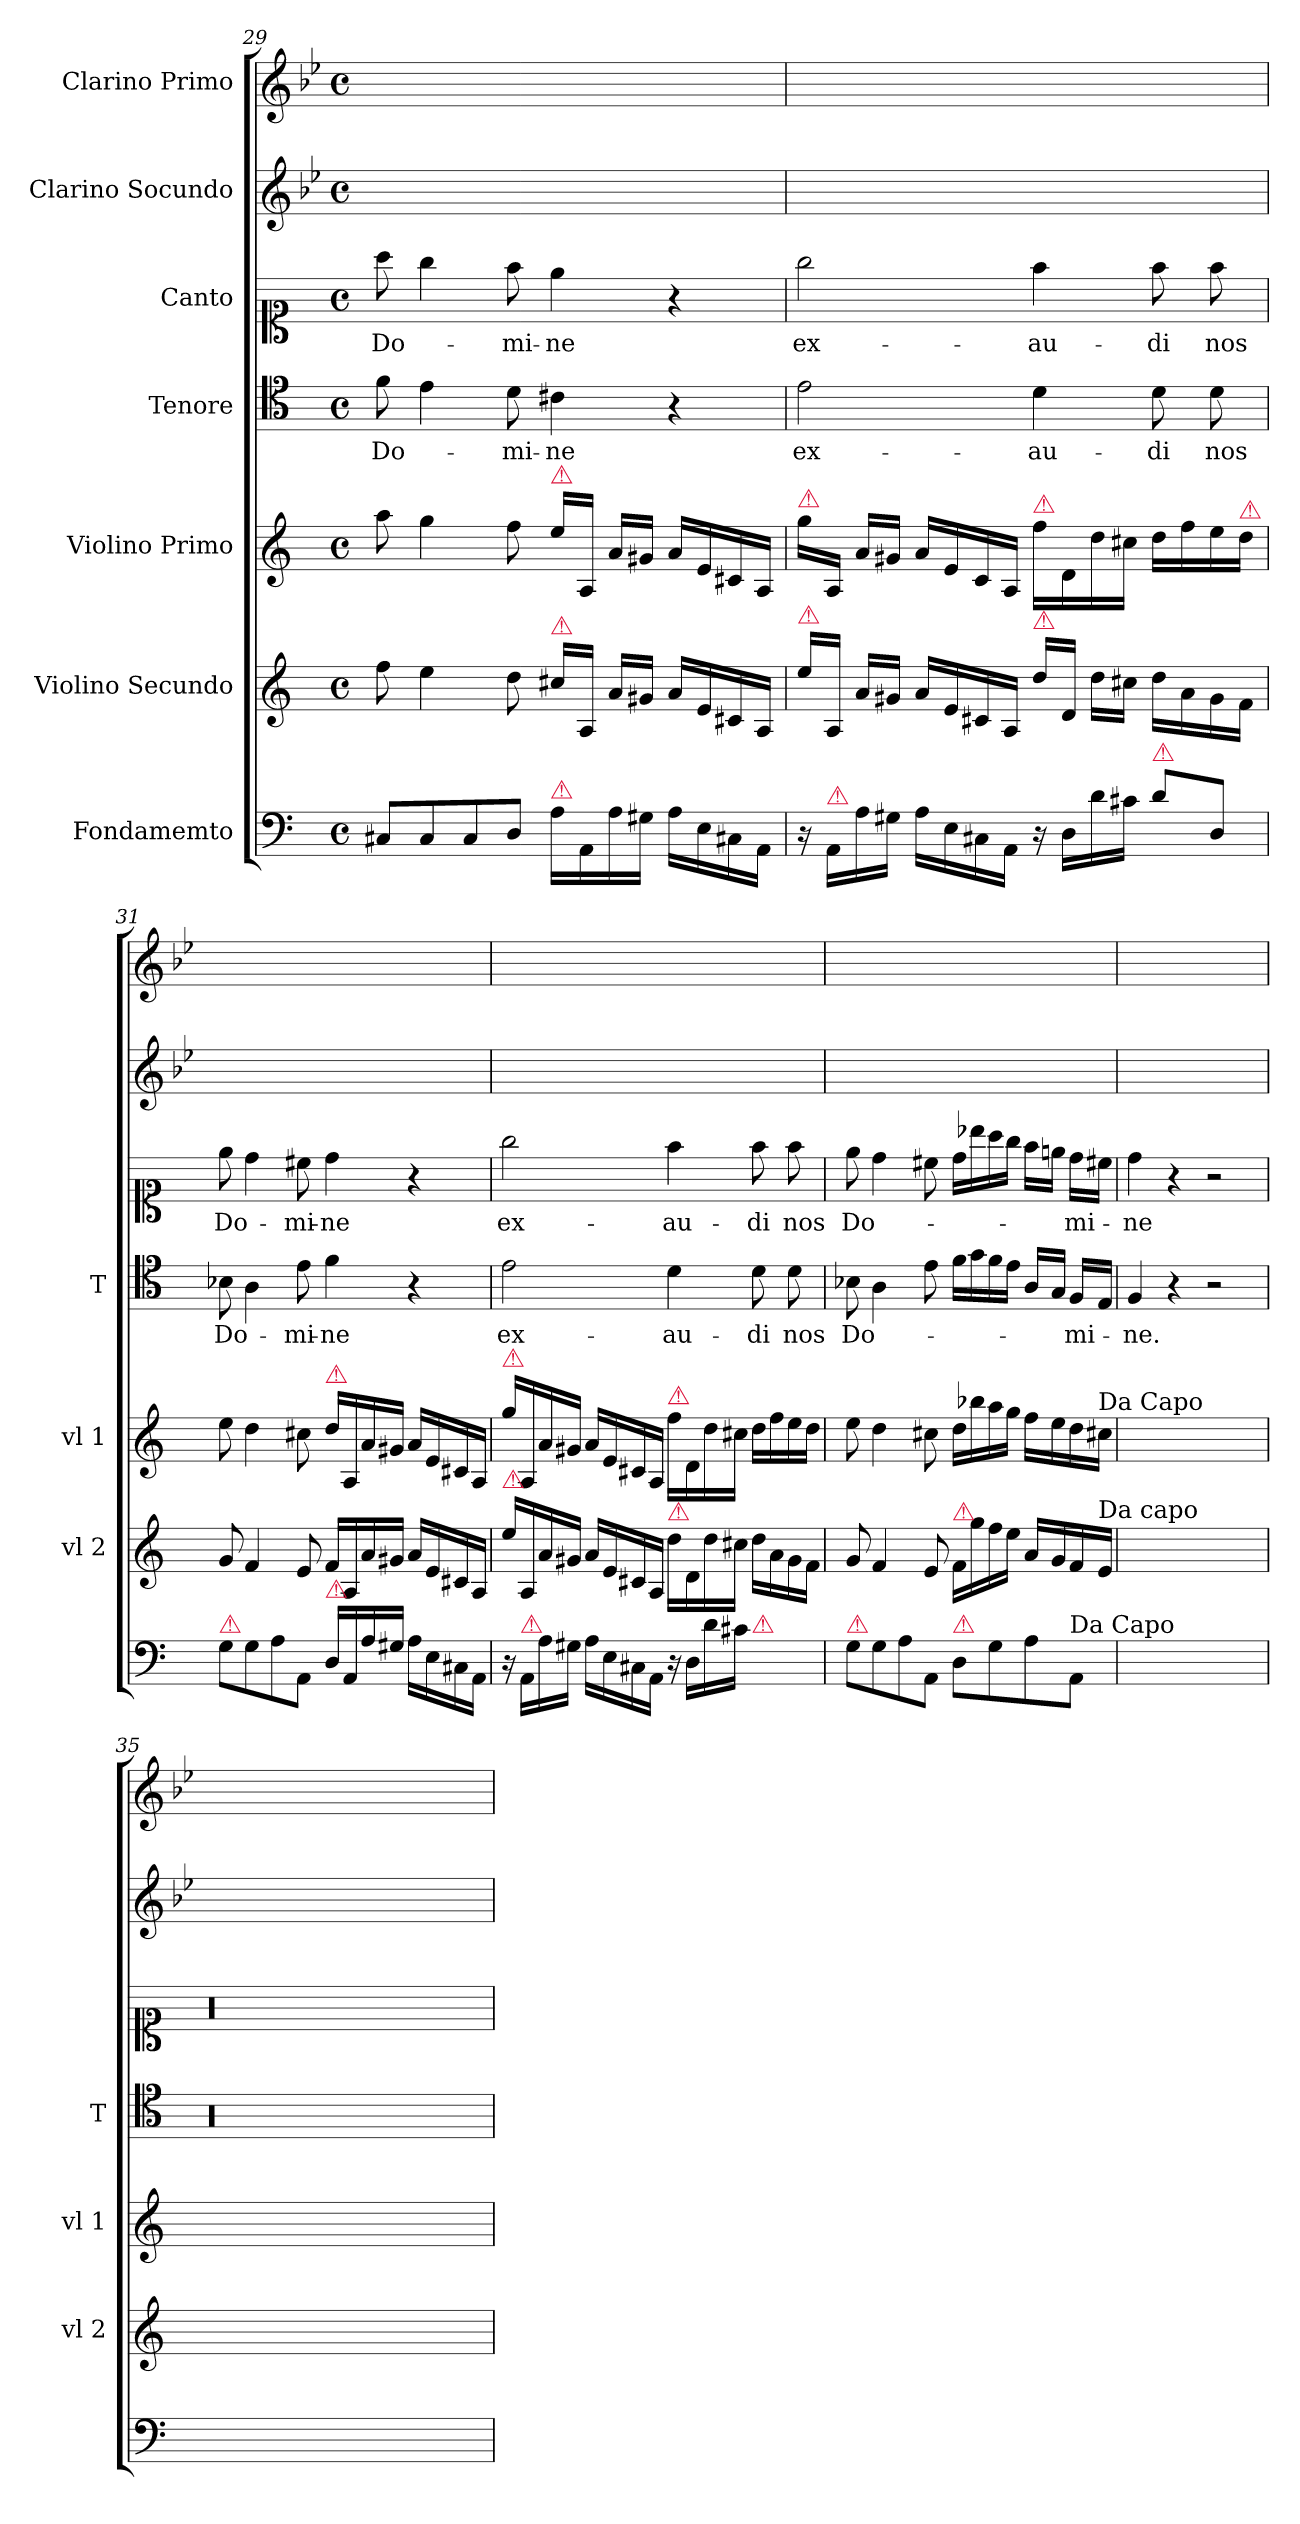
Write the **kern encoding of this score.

**kern	**kern	**kern	**kern	**text	**kern	**text	**kern	**kern
*part7	*part6	*part5	*part4	*part4	*part3	*part3	*part2	*part1
*staff7	*staff6	*staff5	*staff4	*staff4	*staff3	*staff3	*staff2	*staff1
*I"Fondamemto	*I"Violino Secundo	*I"Violino Primo	*I"Tenore	*	*I"Canto	*	*I"Clarino Socundo	*I"Clarino Primo
*	*I'vl 2	*I'vl 1	*I'T	*	*	*	*	*
*clefF4	*clefG2	*clefG2	*clefC4	*	*clefC1	*	*clefG2	*clefG2
*	*	*	*	*	*	*	*ITrd-1c-2	*ITrd-1c-2
*k[]	*k[]	*k[]	*k[]	*	*k[]	*	*k[]	*k[]
*M4/4	*M4/4	*M4/4	*M4/4	*	*M4/4	*	*M4/4	*M4/4
*met(c)	*met(c)	*met(c)	*met(c)	*	*met(c)	*	*met(c)	*met(c)
=29	=29	=29	=29	=29	=29	=29	=29	=29
8C#X/L	8ff\	8aa\	8f\	Do-	8aa\	Do-	1ryy	1ryy
8C#/	4ee\	4gg\	4e\	.	4gg\	.	.	.
8C#/	.	.	.	.	.	.	.	.
8D/J	8dd\	8ff\	8d\	-mi-	8ff\	-mi-	.	.
!	!	!LO:TX:a:color=crimson:t=⚠	!	!	!	!	!	!
!	!LO:TX:a:color=crimson:t=⚠	!	!	!	!	!	!	!
!LO:TX:a:color=crimson:t=⚠	!	!	!	!	!	!	!	!
16A\LL	16cc#X\LL	16ee\LL	4c#X\	-ne	4ee\	-ne	.	.
16AA/	16A/JJ	16A/JJ	.	.	.	.	.	.
16A\	16a/LL	16a/LL	.	.	.	.	.	.
16G#X\JJ	16g#X/JJ	16g#X/JJ	.	.	.	.	.	.
16A\LL	16a/LL	16a/LL	4r	.	4r	.	.	.
16E\	16e/	16e/	.	.	.	.	.	.
16C#X\	16c#X/	16c#X/	.	.	.	.	.	.
16AA\JJ	16A/JJ	16A/JJ	.	.	.	.	.	.
=30	=30	=30	=30	=30	=30	=30	=30	=30
!	!	!LO:TX:a:color=crimson:t=⚠	!	!	!	!	!	!
!	!LO:TX:a:color=crimson:t=⚠	!	!	!	!	!	!	!
16r	16ee\LL	16gg\LL	2e\	ex-	2gg\	ex-	1ryy	1ryy
!LO:TX:a:color=crimson:t=⚠	!	!	!	!	!	!	!	!
16AA/LL	16A/JJ	16A/JJ	.	.	.	.	.	.
16A\	16a/LL	16a/LL	.	.	.	.	.	.
16G#X\JJ	16g#X/JJ	16g#X/JJ	.	.	.	.	.	.
16A\LL	16a/LL	16a/LL	.	.	.	.	.	.
16E\	16e/	16e/	.	.	.	.	.	.
16C#X\	16c#X/	16c/	.	.	.	.	.	.
16AA\JJ	16A/JJ	16A/JJ	.	.	.	.	.	.
!	!	!LO:TX:a:color=crimson:t=⚠	!	!	!	!	!	!
!	!LO:TX:a:color=crimson:t=⚠	!	!	!	!	!	!	!
16r	16dd\LL	16ff\LL	4d\	-au-	4ff\	-au-	.	.
16D\LL	16d/JJ	16d/	.	.	.	.	.	.
16d\	16dd\LL	16dd\	.	.	.	.	.	.
16c#X\JJ	16cc#X\JJ	16cc#X\JJ	.	.	.	.	.	.
!LO:TX:a:color=crimson:t=⚠	!	!	!	!	!	!	!	!
8d\L	16dd\LL	16dd\LL	8d\	-di	8ff\	-di	.	.
.	16a\	16ff\	.	.	.	.	.	.
8D/J	16g#\	16ee\	8d\	nos	8ff\	nos	.	.
!	!	!LO:TX:a:color=crimson:t=⚠	!	!	!	!	!	!
.	16f\JJ	16dd\JJ	.	.	.	.	.	.
=31	=31	=31	=31	=31	=31	=31	=31	=31
!LO:TX:a:color=crimson:t=⚠	!	!	!	!	!	!	!	!
8G\L	8g/	8ee\	8B-X\	Do-	8ee\	Do-	1ryy	1ryy
8G\	4f/	4dd\	4A\	.	4dd\	.	.	.
8A\	.	.	.	.	.	.	.	.
8AA/J	8e/	8cc#X\	8e\	-mi-	8cc#X\	-mi-	.	.
!	!	!LO:TX:a:color=crimson:t=⚠	!	!	!	!	!	!
!LO:TX:a:color=crimson:t=⚠	!	!	!	!	!	!	!	!
16D/LL	16f/LL	16dd\LL	4f\	-ne	4dd\	-ne	.	.
16AA/	16A/	16A/	.	.	.	.	.	.
16A\	16a/	16a/	.	.	.	.	.	.
16G#X\JJ	16g#X/JJ	16g#X/JJ	.	.	.	.	.	.
16A\LL	16a/LL	16a/LL	4r	.	4r	.	.	.
16E\	16e/	16e/	.	.	.	.	.	.
16C#X\	16c#X/	16c#X/	.	.	.	.	.	.
16AA\JJ	16A/JJ	16A/JJ	.	.	.	.	.	.
=32	=32	=32	=32	=32	=32	=32	=32	=32
!	!	!LO:TX:a:color=crimson:t=⚠	!	!	!	!	!	!
!	!LO:TX:a:color=crimson:t=⚠	!	!	!	!	!	!	!
16r	16ee\LL	16gg\LL	2e\	ex-	2gg\	ex-	1ryy	1ryy
!LO:TX:a:color=crimson:t=⚠	!	!	!	!	!	!	!	!
16AA/LL	16A/	16A/	.	.	.	.	.	.
16A\	16a/	16a/	.	.	.	.	.	.
16G#X\JJ	16g#X/JJ	16g#X/JJ	.	.	.	.	.	.
16A\LL	16a/LL	16a/LL	.	.	.	.	.	.
16E\	16e/	16e/	.	.	.	.	.	.
16C#X\	16c#X/	16c#X/	.	.	.	.	.	.
16AA\JJ	16A/JJ	16A/JJ	.	.	.	.	.	.
!	!	!LO:TX:a:color=crimson:t=⚠	!	!	!	!	!	!
!	!LO:TX:a:color=crimson:t=⚠	!	!	!	!	!	!	!
16r	16dd\LL	16ff\LL	4d\	-au-	4ff\	-au-	.	.
16D\LL	16d/	16d/	.	.	.	.	.	.
16d\	16dd\	16dd\	.	.	.	.	.	.
16c#X\JJ	16cc#X\JJ	16cc#X\JJ	.	.	.	.	.	.
!LO:TX:a:color=crimson:t=⚠	!	!	!	!	!	!	!	!
4ryy	16dd\LL	16dd\LL	8d\	-di	8ff\	-di	.	.
.	16a\	16ff\	.	.	.	.	.	.
.	16g#\	16ee\	8d\	nos	8ff\	nos	.	.
.	16f\JJ	16dd\JJ	.	.	.	.	.	.
=33	=33	=33	=33	=33	=33	=33	=33	=33
!LO:TX:a:color=crimson:t=⚠	!	!	!	!	!	!	!	!
8G\L	8g/	8ee\	8B-X\	Do-	8ee\	Do-	1ryy	1ryy
8G\	4f/	4dd\	4A\	.	4dd\	.	.	.
8A\	.	.	.	.	.	.	.	.
8AA/J	8e/	8cc#X\	8e\	.	8cc#X\	.	.	.
!	!LO:TX:a:color=crimson:t=⚠	!	!	!	!	!	!	!
!LO:TX:a:color=crimson:t=⚠	!	!	!	!	!	!	!	!
8D\L	16f/LL	16dd\LL	16f\LL	.	16dd\LL	.	.	.
.	16gg\	16bb-X\	16g\	.	16bb-X\	.	.	.
8G\	16ff\	16aa\	16f\	.	16aa\	.	.	.
.	16ee\JJ	16gg\JJ	16e\JJ	.	16gg\JJ	.	.	.
8A\	16a/LL	16ff\LL	16A/LL	.	16ff\LL	.	.	.
.	16g/	16ee\	16G/JJ	.	16een\JJ	.	.	.
!LO:TX:a:t=Da Capo	!	!	!	!	!	!	!	!
8AA/J	16f/	16dd\	16F/LL	-mi-	16dd\LL	-mi-	.	.
!	!	!LO:TX:a:t=Da Capo	!	!	!	!	!	!
!	!LO:TX:a:t=Da capo	!	!	!	!	!	!	!
.	16e/JJ	16cc#X\JJ	16E/JJ	.	16cc#X\JJ	.	.	.
=34	=34	=34	=34	=34	=34	=34	=34	=34
1ryy	1ryy	1ryy	4F/	-ne.	4dd\	-ne	1ryy	1ryy
.	.	.	4r	.	4r	.	.	.
.	.	.	2r	.	2r	.	.	.
=35	=35	=35	=35	=35	=35	=35	=35	=35
00ryy	00ryy	00ryy	00r	.	00r	.	1ryy	1ryy
.	.	.	.	.	.	.	0.ryy	0.ryy
=	=	=	=	=	=	=	=	=
*-	*-	*-	*-	*-	*-	*-	*-	*-
